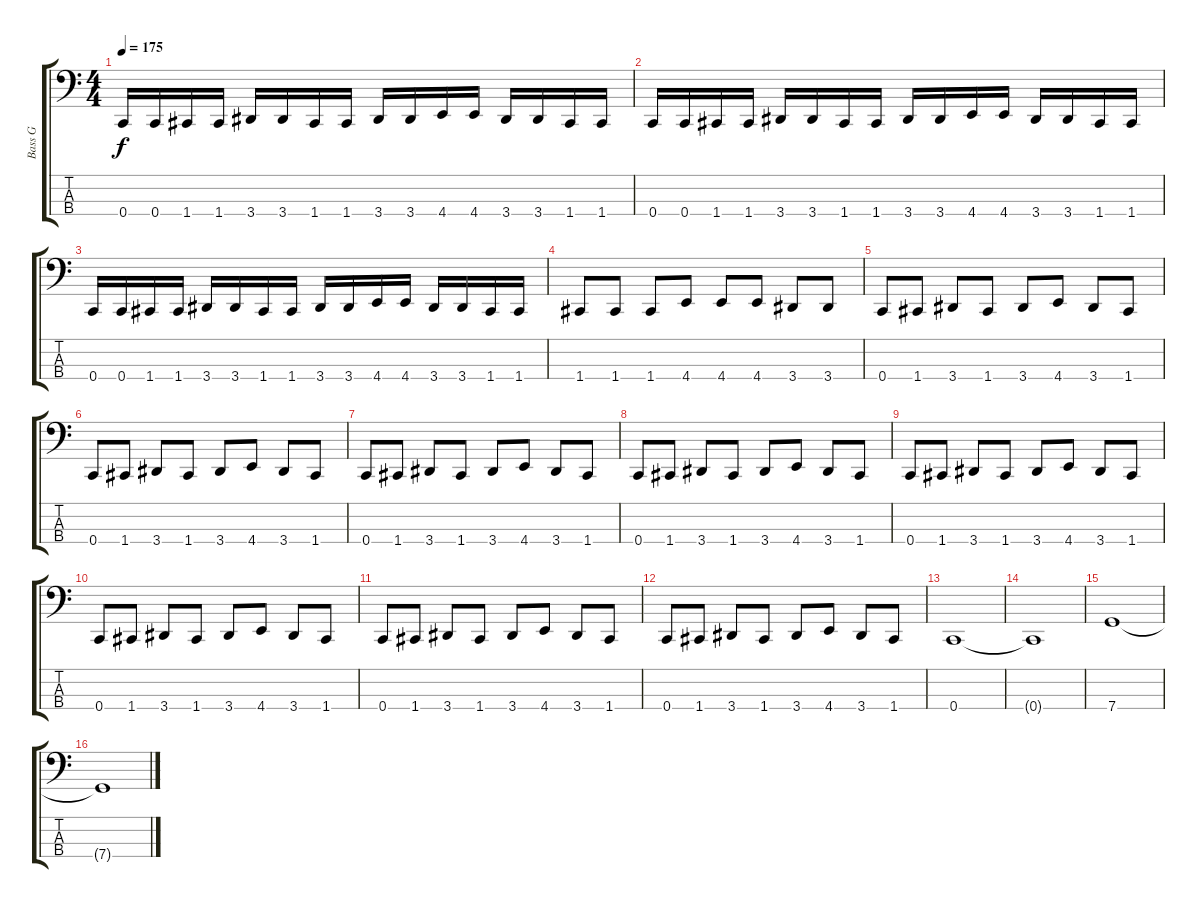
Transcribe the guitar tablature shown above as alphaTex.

\track ("Bass G" "Bass G") {instrument electricbasspick}
\staff {score tabs}
\tuning (Eb2 Bb1 F1 C1) {hide}
\ts (4 4)
\tempo 175
\clef f4
\ks c
0.4.16{dy f} 0.4.16 1.4.16 1.4.16 3.4.16 3.4.16 1.4.16 1.4.16 3.4.16 3.4.16 4.4.16 4.4.16 3.4.16 3.4.16 1.4.16 1.4.16 |
0.4.16 0.4.16 1.4.16 1.4.16 3.4.16 3.4.16 1.4.16 1.4.16 3.4.16 3.4.16 4.4.16 4.4.16 3.4.16 3.4.16 1.4.16 1.4.16 |
0.4.16 0.4.16 1.4.16 1.4.16 3.4.16 3.4.16 1.4.16 1.4.16 3.4.16 3.4.16 4.4.16 4.4.16 3.4.16 3.4.16 1.4.16 1.4.16 |
1.4.8 1.4.8 1.4.8 4.4.8 4.4.8 4.4.8 3.4.8 3.4.8 |
0.4.8 1.4.8 3.4.8 1.4.8 3.4.8 4.4.8 3.4.8 1.4.8 |
0.4.8 1.4.8 3.4.8 1.4.8 3.4.8 4.4.8 3.4.8 1.4.8 |
0.4.8 1.4.8 3.4.8 1.4.8 3.4.8 4.4.8 3.4.8 1.4.8 |
0.4.8 1.4.8 3.4.8 1.4.8 3.4.8 4.4.8 3.4.8 1.4.8 |
0.4.8 1.4.8 3.4.8 1.4.8 3.4.8 4.4.8 3.4.8 1.4.8 |
0.4.8 1.4.8 3.4.8 1.4.8 3.4.8 4.4.8 3.4.8 1.4.8 |
0.4.8 1.4.8 3.4.8 1.4.8 3.4.8 4.4.8 3.4.8 1.4.8 |
0.4.8 1.4.8 3.4.8 1.4.8 3.4.8 4.4.8 3.4.8 1.4.8 |
0.4.1 |
0.4{t}.1 |
7.4.1 |
7.4{t}.1
